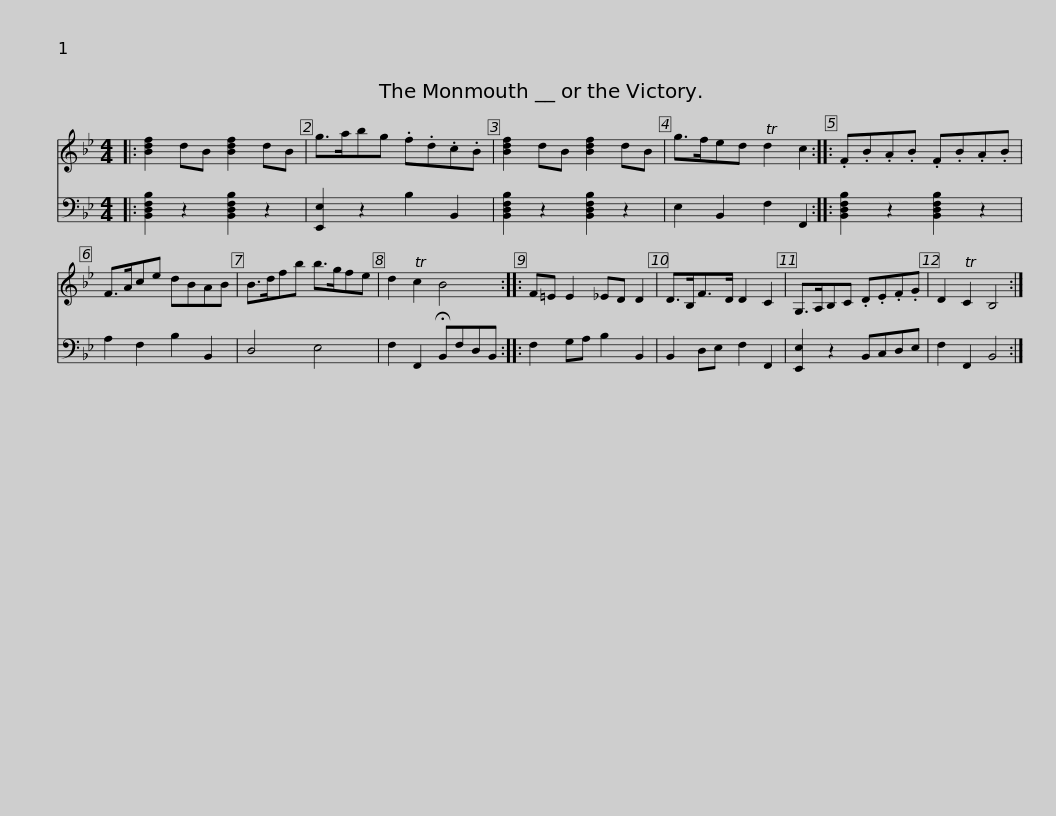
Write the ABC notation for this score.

X:1
%%score 1 2
L:1/8
M:4/4
I:linebreak $
K:Bb
V:1 treble
V:2 bass
V:1
|: [Bdf]2 dB [Bdf]2 dB | g>abg .f.d.c.B | [Bdf]2 dB [Bdf]2 dB | g>fed Td2 c2 :: .F.B.A.B .F.B.A.B |$ %5
 F>Ace dBAB | B>dfb b>gfe | d2 Tc2 B4 :: F=E E2 _ED D2 | D>B,F>D D2 C2 |$ %10
 G,>A,B,C .D.E.F.G | D2 TC2 B,4 :| %12
V:2
|: [B,,D,F,B,]2 z2 [B,,D,F,B,]2 z2 | [E,,E,]2 z2 B,2 B,,2 | [B,,D,F,B,]2 z2 [B,,D,F,B,]2 z2 | E,2 B,,2 F,2 F,,2 :: [B,,D,F,B,]2 z2 [B,,D,F,B,]2 z2 |$ %5
 A,2 F,2 B,2 B,,2 | D,4 E,4 | F,2 F,,2 !fermata!B,,F,D,B,, :: F,2 G,A, B,2 B,,2 | B,,2 D,E, F,2 F,,2 |$ %10
 [E,,E,]2 z2 B,,C,D,E, | F,2 F,,2 B,,4 :| %12
